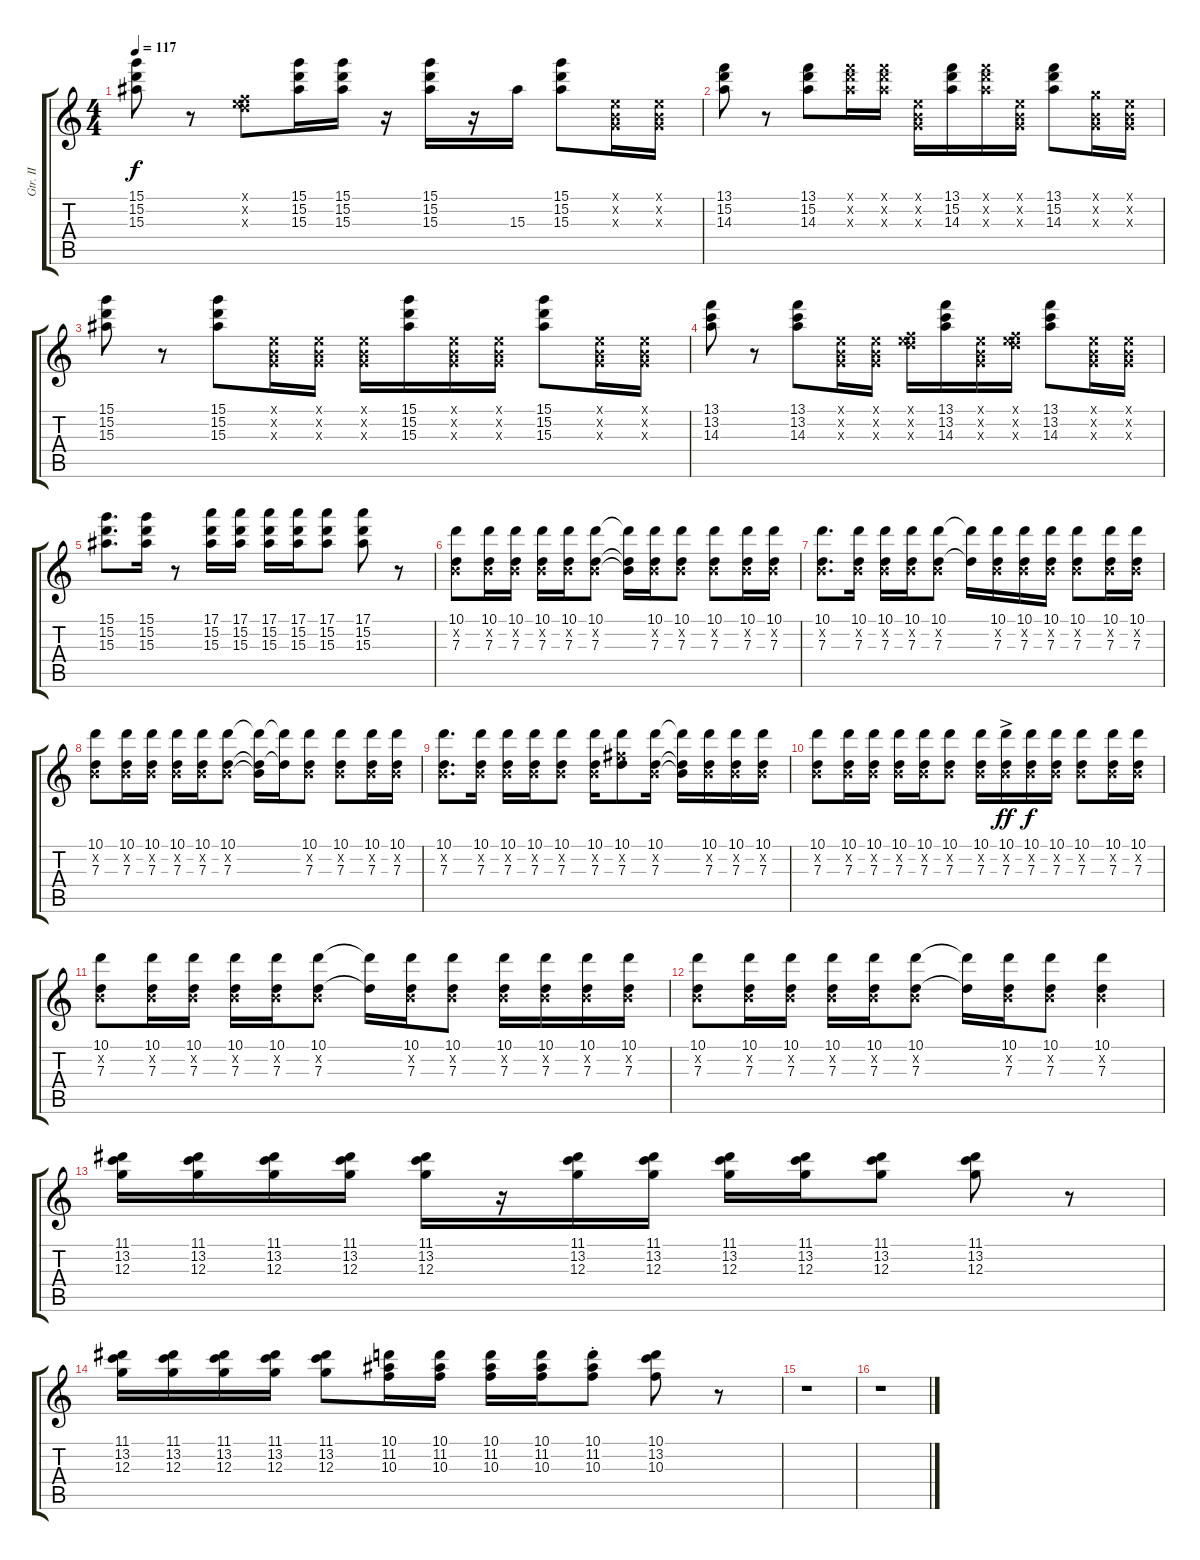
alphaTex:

\track ("Gtr. II" "Gtr. II") {instrument electricguitarclean}
\staff {score tabs}
\tuning (E4 B3 G3 D3 A2 E2) {hide}
\ts (4 4)
\tempo 117
\clef g2
\ks c
(15.1 15.2 15.3).8{dy f} r.8 (0.1{x} 6.2{x} 7.3{x}).8 (15.1 15.2 15.3).16 (15.1 15.2 15.3).16 r.16 (15.1 15.2 15.3).16 r.16 15.3.16 (15.1 15.2 15.3).8 (0.1{x} 0.2{x} 0.3{x}).16 (0.1{x} 0.2{x} 0.3{x}).16 |
(13.1 15.2 14.3).8 r.8 (13.1 15.2 14.3).8 (13.1{x} 15.2{x} 14.3{x}).16 (13.1{x} 15.2{x} 14.3{x}).16 (0.1{x} 0.2{x} 0.3{x}).16 (13.1 15.2 14.3).16 (13.1{x} 15.2{x} 14.3{x}).16 (0.1{x} 0.2{x} 0.3{x}).16 (13.1 15.2 14.3).8 (3.1{x} 0.2{x} 0.3{x}).16 (0.1{x} 0.2{x} 0.3{x}).16 |
(15.1 15.2 15.3).8 r.8 (15.1 15.2 15.3).8 (0.1{x} 0.2{x} 0.3{x}).16 (0.1{x} 0.2{x} 0.3{x}).16 (0.1{x} 0.2{x} 0.3{x}).16 (15.1 15.2 15.3).16 (0.1{x} 0.2{x} 0.3{x}).16 (0.1{x} 0.2{x} 0.3{x}).16 (15.1 15.2 15.3).8 (0.1{x} 0.2{x} 0.3{x}).16 (0.1{x} 0.2{x} 0.3{x}).16 |
(13.1 13.2 14.3).8 r.8 (13.1 13.2 14.3).8 (0.1{x} 0.2{x} 0.3{x}).16 (0.1{x} 0.2{x} 0.3{x}).16 (0.1{x} 6.2{x} 7.3{x}).16 (13.1 13.2 14.3).16 (0.1{x} 0.2{x} 0.3{x}).16 (0.1{x} 6.2{x} 7.3{x}).16 (13.1 13.2 14.3).8 (0.1{x} 0.2{x} 0.3{x}).16 (0.1{x} 0.2{x} 0.3{x}).16 |
(15.1 15.2 15.3).8{d} (15.1 15.2 15.3).16 r.8 (17.1 15.2 15.3).16 (17.1 15.2 15.3).16 (17.1 15.2 15.3).16 (17.1 15.2 15.3).16 (17.1 15.2 15.3).8 (17.1 15.2 15.3).8 r.8 |
(10.1 0.2{x} 7.3).8 (10.1 0.2{x} 7.3).16 (10.1 0.2{x} 7.3).16 (10.1 0.2{x} 7.3).16 (10.1 0.2{x} 7.3).16 (10.1 0.2{x} 7.3).8 (10.1{t} 0.2{t} 7.3{t}).16 (10.1 0.2{x} 7.3).16 (10.1 0.2{x} 7.3).8 (10.1 0.2{x} 7.3).8 (10.1 0.2{x} 7.3).16 (10.1 0.2{x} 7.3).16 |
(10.1 0.2{x} 7.3).8{d} (10.1 0.2{x} 7.3).16 (10.1 0.2{x} 7.3).16 (10.1 0.2{x} 7.3).16 (10.1 0.2{x} 7.3).8 (10.1{t} 7.3{t}).16 (10.1 0.2{x} 7.3).16 (10.1 0.2{x} 7.3).16 (10.1 0.2{x} 7.3).16 (10.1 0.2{x} 7.3).8 (10.1 0.2{x} 7.3).16 (10.1 0.2{x} 7.3).16 |
(10.1 0.2{x} 7.3).8 (10.1 0.2{x} 7.3).16 (10.1 0.2{x} 7.3).16 (10.1 0.2{x} 7.3).16 (10.1 0.2{x} 7.3).16 (10.1 0.2{x} 7.3).8 (10.1{t} 0.2{t} 7.3{t}).16 (10.1{t} 7.3{t}).16 (10.1 0.2{x} 7.3).8 (10.1 0.2{x} 7.3).8 (10.1 0.2{x} 7.3).16 (10.1 0.2{x} 7.3).16 |
(10.1 0.2{x} 7.3).8{d} (10.1 0.2{x} 7.3).16 (10.1 0.2{x} 7.3).16 (10.1 0.2{x} 7.3).16 (10.1 0.2{x} 7.3).8 (10.1 0.2{x} 7.3).16 (10.1 7.2{x} 7.3).8 (10.1 0.2{x} 7.3).16 (10.1{t} 0.2{t} 7.3{t}).16 (10.1 0.2{x} 7.3).16 (10.1 0.2{x} 7.3).16 (10.1 0.2{x} 7.3).16 |
(10.1 0.2{x} 7.3).8 (10.1 0.2{x} 7.3).16 (10.1 0.2{x} 7.3).16 (10.1 0.2{x} 7.3).16 (10.1 0.2{x} 7.3).16 (10.1 0.2{x} 7.3).8 (10.1 0.2{x} 7.3).16 (10.1{ac} 0.2{ac x} 7.3{ac}).16{dy ff} (10.1 0.2{x} 7.3).16{dy f} (10.1 0.2{x} 7.3).16 (10.1 0.2{x} 7.3).8 (10.1 0.2{x} 7.3).16 (10.1 0.2{x} 7.3).16 |
(10.1 0.2{x} 7.3).8 (10.1 0.2{x} 7.3).16 (10.1 0.2{x} 7.3).16 (10.1 0.2{x} 7.3).16 (10.1 0.2{x} 7.3).16 (10.1 0.2{x} 7.3).8 (10.1{t} 7.3{t}).16 (10.1 0.2{x} 7.3).16 (10.1 0.2{x} 7.3).8 (10.1 0.2{x} 7.3).16 (10.1 0.2{x} 7.3).16 (10.1 0.2{x} 7.3).16 (10.1 0.2{x} 7.3).16 |
(10.1 0.2{x} 7.3).8 (10.1 0.2{x} 7.3).16 (10.1 0.2{x} 7.3).16 (10.1 0.2{x} 7.3).16 (10.1 0.2{x} 7.3).16 (10.1 0.2{x} 7.3).8 (10.1{t} 7.3{t}).16 (10.1 0.2{x} 7.3).16 (10.1 0.2{x} 7.3).8 (10.1 0.2{x} 7.3).4 |
(11.1 13.2 12.3).16 (11.1 13.2 12.3).16 (11.1 13.2 12.3).16 (11.1 13.2 12.3).16 (11.1 13.2 12.3).16 r.16 (11.1 13.2 12.3).16 (11.1 13.2 12.3).16 (11.1 13.2 12.3).16 (11.1 13.2 12.3).16 (11.1 13.2 12.3).8 (11.1 13.2 12.3).8 r.8 |
(11.1 13.2 12.3).16 (11.1 13.2 12.3).16 (11.1 13.2 12.3).16 (11.1 13.2 12.3).16 (11.1 13.2 12.3).8 (10.1 11.2 10.3).16 (10.1 11.2 10.3).16 (10.1 11.2 10.3).16 (10.1 11.2 10.3).16 (10.1{st} 11.2{st} 10.3{st}).8 (10.1 13.2 10.3).8 r.8 |
r.1 |
r.1
